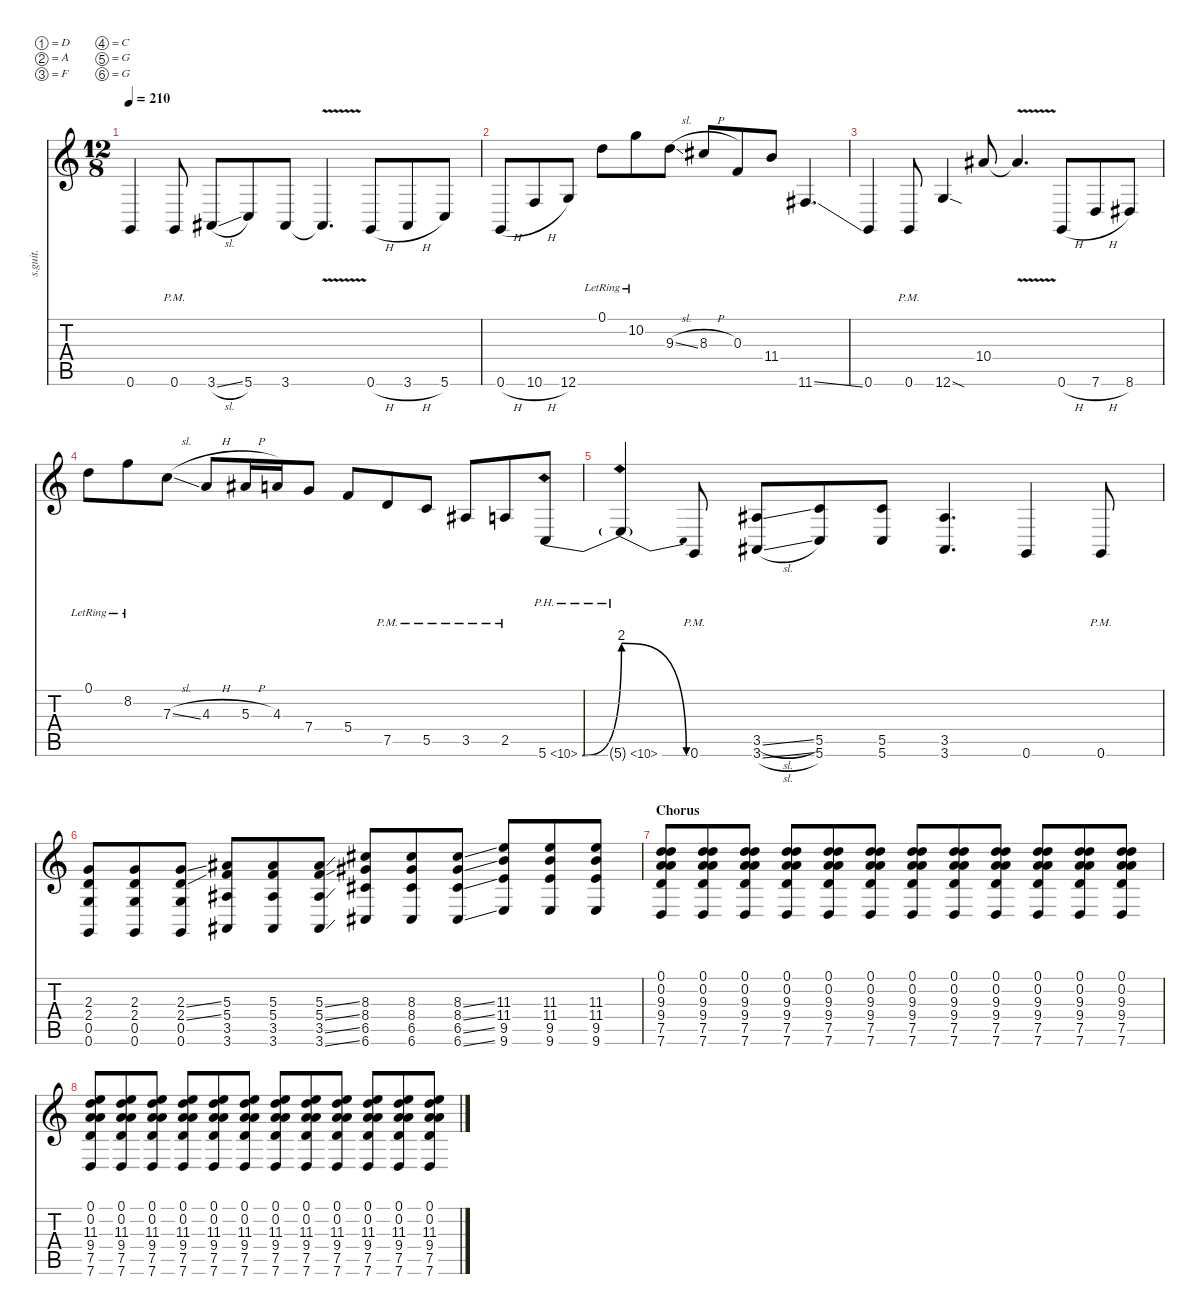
\defaultSystemsLayout 4
\hideDynamics
\bracketExtendMode nobrackets
\track ("Rythm Guitar 2" "s.guit.") {instrument distortionguitar}
\staff {score tabs}
\tuning (D4 A3 F3 C3 G2 G1)
\ts (12 8)
\tempo 210
\clef g2
\ks c
0.6.4{lyrics (0 "") lyrics (1 "") lyrics (2 "") lyrics (3 "") lyrics (4 "") dy f} 0.6{pm}.8{lyrics (0 "") lyrics (1 "") lyrics (2 "") lyrics (3 "") lyrics (4 "")} 3.6{sl acc #}.8{lyrics (0 "") lyrics (1 "") lyrics (2 "") lyrics (3 "") lyrics (4 "")} 5.6.8{lyrics (0 "") lyrics (1 "") lyrics (2 "") lyrics (3 "") lyrics (4 "")} 3.6{acc #}.8{lyrics (0 "") lyrics (1 "") lyrics (2 "") lyrics (3 "") lyrics (4 "")} 3.6{v t acc #}.4{d lyrics (0 "") lyrics (1 "") lyrics (2 "") lyrics (3 "") lyrics (4 "")} 0.6{h}.8{lyrics (0 "") lyrics (1 "") lyrics (2 "") lyrics (3 "") lyrics (4 "")} 3.6{h acc #}.8{lyrics (0 "") lyrics (1 "") lyrics (2 "") lyrics (3 "") lyrics (4 "")} 5.6.8{lyrics (0 "") lyrics (1 "") lyrics (2 "") lyrics (3 "") lyrics (4 "")} |
0.6{h}.8{lyrics (0 "") lyrics (1 "") lyrics (2 "") lyrics (3 "") lyrics (4 "")} 10.6{h}.8{lyrics (0 "") lyrics (1 "") lyrics (2 "") lyrics (3 "") lyrics (4 "")} 12.6.8{lyrics (0 "") lyrics (1 "") lyrics (2 "") lyrics (3 "") lyrics (4 "")} 0.1{lr}.8{lyrics (0 "") lyrics (1 "") lyrics (2 "") lyrics (3 "") lyrics (4 "")} 10.2{lr}.8{lyrics (0 "") lyrics (1 "") lyrics (2 "") lyrics (3 "") lyrics (4 "")} 9.3{sl}.8{lyrics (0 "") lyrics (1 "") lyrics (2 "") lyrics (3 "") lyrics (4 "")} 8.3{h acc #}.8{lyrics (0 "") lyrics (1 "") lyrics (2 "") lyrics (3 "") lyrics (4 "")} 0.3.8{lyrics (0 "") lyrics (1 "") lyrics (2 "") lyrics (3 "") lyrics (4 "")} 11.4.8{lyrics (0 "") lyrics (1 "") lyrics (2 "") lyrics (3 "") lyrics (4 "")} 11.6{ss acc #}.4{d lyrics (0 "") lyrics (1 "") lyrics (2 "") lyrics (3 "") lyrics (4 "")} |
0.6.4{lyrics (0 "") lyrics (1 "") lyrics (2 "") lyrics (3 "") lyrics (4 "")} 0.6{pm}.8{lyrics (0 "") lyrics (1 "") lyrics (2 "") lyrics (3 "") lyrics (4 "")} 12.6{sod}.4{lyrics (0 "") lyrics (1 "") lyrics (2 "") lyrics (3 "") lyrics (4 "")} 10.4{acc #}.8{lyrics (0 "") lyrics (1 "") lyrics (2 "") lyrics (3 "") lyrics (4 "")} 10.4{v t acc #}.4{d lyrics (0 "") lyrics (1 "") lyrics (2 "") lyrics (3 "") lyrics (4 "")} 0.6{h}.8{lyrics (0 "") lyrics (1 "") lyrics (2 "") lyrics (3 "") lyrics (4 "")} 7.6{h}.8{lyrics (0 "") lyrics (1 "") lyrics (2 "") lyrics (3 "") lyrics (4 "")} 8.6{acc #}.8{lyrics (0 "") lyrics (1 "") lyrics (2 "") lyrics (3 "") lyrics (4 "")} |
0.1{lr}.8{lyrics (0 "") lyrics (1 "") lyrics (2 "") lyrics (3 "") lyrics (4 "")} 8.2{lr}.8{lyrics (0 "") lyrics (1 "") lyrics (2 "") lyrics (3 "") lyrics (4 "")} 7.3{sl}.8{lyrics (0 "") lyrics (1 "") lyrics (2 "") lyrics (3 "") lyrics (4 "")} 4.3{h}.8{lyrics (0 "") lyrics (1 "") lyrics (2 "") lyrics (3 "") lyrics (4 "")} 5.3{h acc #}.16{lyrics (0 "") lyrics (1 "") lyrics (2 "") lyrics (3 "") lyrics (4 "")} 4.3.16{lyrics (0 "") lyrics (1 "") lyrics (2 "") lyrics (3 "") lyrics (4 "")} 7.4.8{lyrics (0 "") lyrics (1 "") lyrics (2 "") lyrics (3 "") lyrics (4 "")} 5.4.8{lyrics (0 "") lyrics (1 "") lyrics (2 "") lyrics (3 "") lyrics (4 "")} 7.5{pm}.8{lyrics (0 "") lyrics (1 "") lyrics (2 "") lyrics (3 "") lyrics (4 "")} 5.5{pm}.8{lyrics (0 "") lyrics (1 "") lyrics (2 "") lyrics (3 "") lyrics (4 "")} 3.5{pm acc #}.8{lyrics (0 "") lyrics (1 "") lyrics (2 "") lyrics (3 "") lyrics (4 "")} 2.5{pm}.8{lyrics (0 "") lyrics (1 "") lyrics (2 "") lyrics (3 "") lyrics (4 "")} 5.6{be (bend 0 0 58.8 8) ph 5}.8{lyrics (0 "") lyrics (1 "") lyrics (2 "") lyrics (3 "") lyrics (4 "")} |
5.6{be (release 0 8 58.8 0) ph 5 t}.4{lyrics (0 "") lyrics (1 "") lyrics (2 "") lyrics (3 "") lyrics (4 "")} 0.6{pm}.8{lyrics (0 "") lyrics (1 "") lyrics (2 "") lyrics (3 "") lyrics (4 "")} (3.5{sl acc #} 3.6{sl acc #}).8{lyrics (0 "") lyrics (1 "") lyrics (2 "") lyrics (3 "") lyrics (4 "")} (5.5 5.6).8{lyrics (0 "") lyrics (1 "") lyrics (2 "") lyrics (3 "") lyrics (4 "")} (5.5 5.6).8{lyrics (0 "") lyrics (1 "") lyrics (2 "") lyrics (3 "") lyrics (4 "")} (3.5{acc #} 3.6{acc #}).4{d lyrics (0 "") lyrics (1 "") lyrics (2 "") lyrics (3 "") lyrics (4 "")} 0.6.4{lyrics (0 "") lyrics (1 "") lyrics (2 "") lyrics (3 "") lyrics (4 "")} 0.6{pm}.8{lyrics (0 "") lyrics (1 "") lyrics (2 "") lyrics (3 "") lyrics (4 "")} |
(2.3 2.4 0.5 0.6).8{lyrics (0 "") lyrics (1 "") lyrics (2 "") lyrics (3 "") lyrics (4 "")} (2.3 2.4 0.5 0.6).8{lyrics (0 "") lyrics (1 "") lyrics (2 "") lyrics (3 "") lyrics (4 "")} (2.3{ss} 2.4{ss} 0.5 0.6).8{lyrics (0 "") lyrics (1 "") lyrics (2 "") lyrics (3 "") lyrics (4 "")} (5.3{acc #} 5.4 3.5{acc #} 3.6{acc #}).8{lyrics (0 "") lyrics (1 "") lyrics (2 "") lyrics (3 "") lyrics (4 "")} (5.3{acc #} 5.4 3.5{acc #} 3.6{acc #}).8{lyrics (0 "") lyrics (1 "") lyrics (2 "") lyrics (3 "") lyrics (4 "")} (5.3{ss acc #} 5.4{ss} 3.5{ss acc #} 3.6{ss acc #}).8{lyrics (0 "") lyrics (1 "") lyrics (2 "") lyrics (3 "") lyrics (4 "")} (8.3{acc #} 8.4{acc #} 6.5{acc #} 6.6{acc #}).8{lyrics (0 "") lyrics (1 "") lyrics (2 "") lyrics (3 "") lyrics (4 "")} (8.3{acc #} 8.4{acc #} 6.5{acc #} 6.6{acc #}).8{lyrics (0 "") lyrics (1 "") lyrics (2 "") lyrics (3 "") lyrics (4 "")} (8.3{ss acc #} 8.4{ss acc #} 6.5{ss acc #} 6.6{ss acc #}).8{lyrics (0 "") lyrics (1 "") lyrics (2 "") lyrics (3 "") lyrics (4 "")} (11.3 11.4 9.5 9.6).8{lyrics (0 "") lyrics (1 "") lyrics (2 "") lyrics (3 "") lyrics (4 "")} (11.3 11.4 9.5 9.6).8{lyrics (0 "") lyrics (1 "") lyrics (2 "") lyrics (3 "") lyrics (4 "")} (11.3 11.4 9.5 9.6).8{lyrics (0 "") lyrics (1 "") lyrics (2 "") lyrics (3 "") lyrics (4 "")} |
\section ("" "Chorus")
(0.1 0.2 9.3 9.4 7.5 7.6).8{lyrics (0 "") lyrics (1 "") lyrics (2 "") lyrics (3 "") lyrics (4 "")} (0.1 0.2 9.3 9.4 7.5 7.6).8{lyrics (0 "") lyrics (1 "") lyrics (2 "") lyrics (3 "") lyrics (4 "")} (0.1 0.2 9.3 9.4 7.5 7.6).8{lyrics (0 "") lyrics (1 "") lyrics (2 "") lyrics (3 "") lyrics (4 "")} (0.1 0.2 9.3 9.4 7.5 7.6).8{lyrics (0 "") lyrics (1 "") lyrics (2 "") lyrics (3 "") lyrics (4 "")} (0.1 0.2 9.3 9.4 7.5 7.6).8{lyrics (0 "") lyrics (1 "") lyrics (2 "") lyrics (3 "") lyrics (4 "")} (0.1 0.2 9.3 9.4 7.5 7.6).8{lyrics (0 "") lyrics (1 "") lyrics (2 "") lyrics (3 "") lyrics (4 "")} (0.1 0.2 9.3 9.4 7.5 7.6).8{lyrics (0 "") lyrics (1 "") lyrics (2 "") lyrics (3 "") lyrics (4 "")} (0.1 0.2 9.3 9.4 7.5 7.6).8{lyrics (0 "") lyrics (1 "") lyrics (2 "") lyrics (3 "") lyrics (4 "")} (0.1 0.2 9.3 9.4 7.5 7.6).8{lyrics (0 "") lyrics (1 "") lyrics (2 "") lyrics (3 "") lyrics (4 "")} (0.1 0.2 9.3 9.4 7.5 7.6).8{lyrics (0 "") lyrics (1 "") lyrics (2 "") lyrics (3 "") lyrics (4 "")} (0.1 0.2 9.3 9.4 7.5 7.6).8{lyrics (0 "") lyrics (1 "") lyrics (2 "") lyrics (3 "") lyrics (4 "")} (0.1 0.2 9.3 9.4 7.5 7.6).8{lyrics (0 "") lyrics (1 "") lyrics (2 "") lyrics (3 "") lyrics (4 "")} |
(0.1 0.2 11.3 9.4 7.5 7.6).8{lyrics (0 "") lyrics (1 "") lyrics (2 "") lyrics (3 "") lyrics (4 "")} (0.1 0.2 11.3 9.4 7.5 7.6).8{lyrics (0 "") lyrics (1 "") lyrics (2 "") lyrics (3 "") lyrics (4 "")} (0.1 0.2 11.3 9.4 7.5 7.6).8{lyrics (0 "") lyrics (1 "") lyrics (2 "") lyrics (3 "") lyrics (4 "")} (0.1 0.2 11.3 9.4 7.5 7.6).8{lyrics (0 "") lyrics (1 "") lyrics (2 "") lyrics (3 "") lyrics (4 "")} (0.1 0.2 11.3 9.4 7.5 7.6).8{lyrics (0 "") lyrics (1 "") lyrics (2 "") lyrics (3 "") lyrics (4 "")} (0.1 0.2 11.3 9.4 7.5 7.6).8{lyrics (0 "") lyrics (1 "") lyrics (2 "") lyrics (3 "") lyrics (4 "")} (0.1 0.2 11.3 9.4 7.5 7.6).8{lyrics (0 "") lyrics (1 "") lyrics (2 "") lyrics (3 "") lyrics (4 "")} (0.1 0.2 11.3 9.4 7.5 7.6).8{lyrics (0 "") lyrics (1 "") lyrics (2 "") lyrics (3 "") lyrics (4 "")} (0.1 0.2 11.3 9.4 7.5 7.6).8{lyrics (0 "") lyrics (1 "") lyrics (2 "") lyrics (3 "") lyrics (4 "")} (0.1 0.2 11.3 9.4 7.5 7.6).8{lyrics (0 "") lyrics (1 "") lyrics (2 "") lyrics (3 "") lyrics (4 "")} (0.1 0.2 11.3 9.4 7.5 7.6).8{lyrics (0 "") lyrics (1 "") lyrics (2 "") lyrics (3 "") lyrics (4 "")} (0.1 0.2 11.3 9.4 7.5 7.6).8{lyrics (0 "") lyrics (1 "") lyrics (2 "") lyrics (3 "") lyrics (4 "")}
